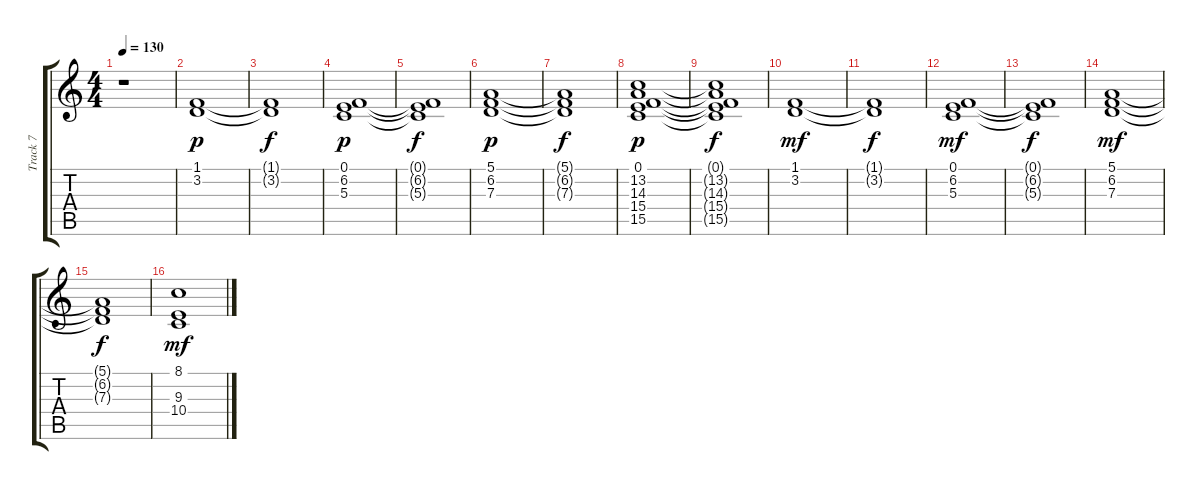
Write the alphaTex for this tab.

\track ("Track 7" "Track 7") {instrument fx8scifi}
\staff {score tabs}
\tuning (E4 B3 G3 D3 A2 E2) {hide}
\ts (4 4)
\tempo 130
\clef g2
\ks c
r.1{dy f} |
(1.1 3.2).1{dy p} |
(1.1{t} 3.2{t}).1{dy f} |
(0.1 6.2 5.3).1{dy p} |
(0.1{t} 6.2{t} 5.3{t}).1{dy f} |
(5.1 6.2 7.3).1{dy p} |
(5.1{t} 6.2{t} 7.3{t}).1{dy f} |
(0.1 13.2 14.3 15.4 15.5).1{dy p} |
(0.1{t} 13.2{t} 14.3{t} 15.4{t} 15.5{t}).1{dy f} |
(1.1 3.2).1{dy mf} |
(1.1{t} 3.2{t}).1{dy f} |
(0.1 6.2 5.3).1{dy mf} |
(0.1{t} 6.2{t} 5.3{t}).1{dy f} |
(5.1 6.2 7.3).1{dy mf} |
(5.1{t} 6.2{t} 7.3{t}).1{dy f} |
(8.1 9.3 10.4).1{dy mf}
